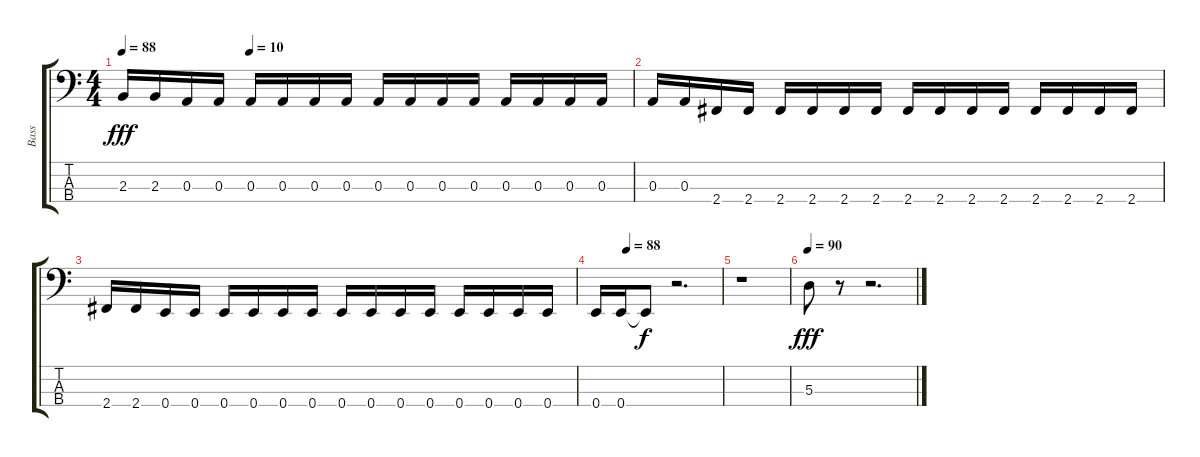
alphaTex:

\track ("Bass" "Bass") {instrument electricbasspick}
\staff {score tabs}
\tuning (G2 D2 A1 E1) {hide}
\ts (4 4)
\tempo 88
\tempo (10 0.25)
\clef f4
\ks c
2.3.16{dy fff} 2.3.16 0.3.16 0.3.16 0.3.16 0.3.16 0.3.16 0.3.16 0.3.16 0.3.16 0.3.16 0.3.16 0.3.16 0.3.16 0.3.16 0.3.16 |
0.3.16 0.3.16 2.4.16 2.4.16 2.4.16 2.4.16 2.4.16 2.4.16 2.4.16 2.4.16 2.4.16 2.4.16 2.4.16 2.4.16 2.4.16 2.4.16 |
2.4.16 2.4.16 0.4.16 0.4.16 0.4.16 0.4.16 0.4.16 0.4.16 0.4.16 0.4.16 0.4.16 0.4.16 0.4.16 0.4.16 0.4.16 0.4.16 |
\tempo (88 0.25)
0.4.16 0.4.16 0.4{t}.8{dy f} r.2{d} |
r.1 |
\tempo 90
5.3.8{dy fff} r.8 r.2{d}
